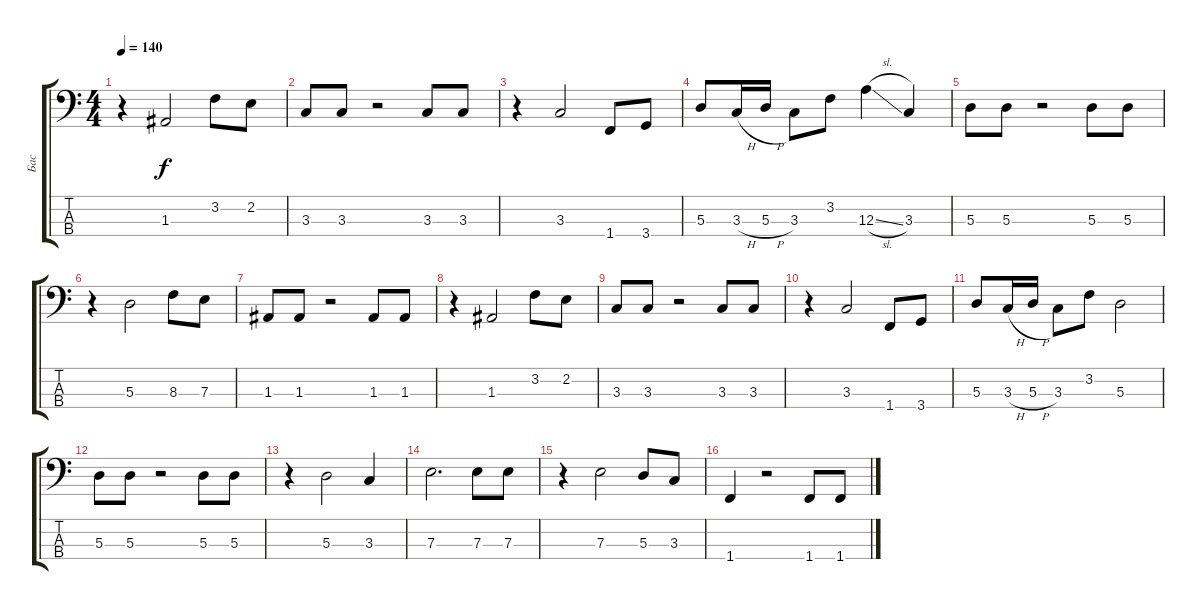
\track ("Бас" "Бас") {instrument electricbassfinger}
\staff {score tabs}
\tuning (G2 D2 A1 E1) {hide}
\ts (4 4)
\tempo 140
\clef f4
\ks c
r.4{dy f} 1.3.2 3.2.8 2.2.8 |
3.3.8 3.3.8 r.2 3.3.8 3.3.8 |
r.4 3.3.2 1.4.8 3.4.8 |
5.3.8 3.3{h}.16 5.3{h}.16 3.3.8 3.2.8 12.3{sl}.4 3.3.4 |
5.3.8 5.3.8 r.2 5.3.8 5.3.8 |
r.4 5.3.2 8.3.8 7.3.8 |
1.3.8 1.3.8 r.2 1.3.8 1.3.8 |
r.4 1.3.2 3.2.8 2.2.8 |
3.3.8 3.3.8 r.2 3.3.8 3.3.8 |
r.4 3.3.2 1.4.8 3.4.8 |
5.3.8 3.3{h}.16 5.3{h}.16 3.3.8 3.2.8 5.3.2 |
5.3.8 5.3.8 r.2 5.3.8 5.3.8 |
r.4 5.3.2 3.3.4 |
7.3.2{d} 7.3.8 7.3.8 |
r.4 7.3.2 5.3.8 3.3.8 |
1.4.4 r.2 1.4.8 1.4.8
